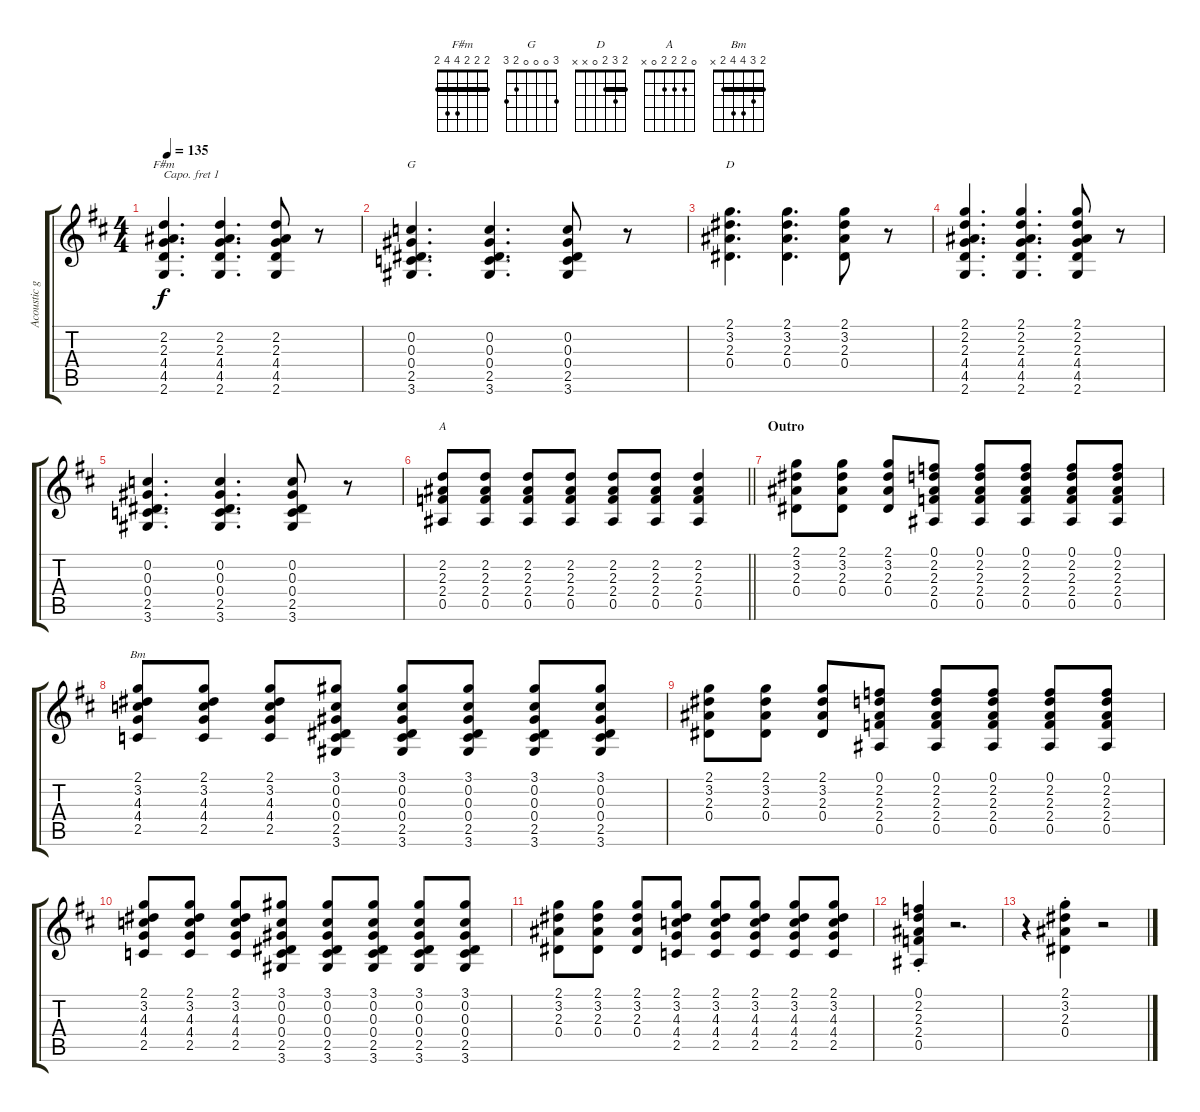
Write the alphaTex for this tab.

\track ("Acoustic guitar" "Acoustic g") {instrument acousticguitarsteel}
\staff {score tabs}
\capo 1
\tuning (E4 B3 G3 D3 A2 E2) {hide}
\chord ("F#m" 2 2 2 4 4 2) {barre 2}
\chord ("G" 3 0 0 0 2 3)
\chord ("D" 2 3 2 0 x x) {barre 2}
\chord ("A" 0 2 2 2 0 x)
\chord ("Bm" 2 3 4 4 2 x) {barre 2}
\ts (4 4)
\tempo 135
\clef g2
\ks d
(2.2 2.3 4.4 4.5 2.6).4{d ch "F#m" dy f} (2.2 2.3 4.4 4.5 2.6).4{d} (2.2 2.3 4.4 4.5 2.6).8 r.8 |
(0.2 0.3 0.4 2.5 3.6).4{d ch "G"} (0.2 0.3 0.4 2.5 3.6).4{d} (0.2 0.3 0.4 2.5 3.6).8 r.8 |
(2.1 3.2 2.3 0.4).4{d ch "D"} (2.1 3.2 2.3 0.4).4{d} (2.1 3.2 2.3 0.4).8 r.8 |
(2.1 2.2 2.3 4.4 4.5 2.6).4{d} (2.1 2.2 2.3 4.4 4.5 2.6).4{d} (2.1 2.2 2.3 4.4 4.5 2.6).8 r.8 |
(0.2 0.3 0.4 2.5 3.6).4{d} (0.2 0.3 0.4 2.5 3.6).4{d} (0.2 0.3 0.4 2.5 3.6).8 r.8 |
\barLineRight lightlight
(2.2 2.3 2.4 0.5).8{ch "A"} (2.2 2.3 2.4 0.5).8 (2.2 2.3 2.4 0.5).8 (2.2 2.3 2.4 0.5).8 (2.2 2.3 2.4 0.5).8 (2.2 2.3 2.4 0.5).8 (2.2 2.3 2.4 0.5).4 |
\section ("" "Outro")
(2.1 3.2 2.3 0.4).8 (2.1 3.2 2.3 0.4).8 (2.1 3.2 2.3 0.4).8 (0.1 2.2 2.3 2.4 0.5).8 (0.1 2.2 2.3 2.4 0.5).8 (0.1 2.2 2.3 2.4 0.5).8 (0.1 2.2 2.3 2.4 0.5).8 (0.1 2.2 2.3 2.4 0.5).8 |
(2.1 3.2 4.3 4.4 2.5).8{ch "Bm"} (2.1 3.2 4.3 4.4 2.5).8 (2.1 3.2 4.3 4.4 2.5).8 (3.1 0.2 0.3 0.4 2.5 3.6).8 (3.1 0.2 0.3 0.4 2.5 3.6).8 (3.1 0.2 0.3 0.4 2.5 3.6).8 (3.1 0.2 0.3 0.4 2.5 3.6).8 (3.1 0.2 0.3 0.4 2.5 3.6).8 |
(2.1 3.2 2.3 0.4).8 (2.1 3.2 2.3 0.4).8 (2.1 3.2 2.3 0.4).8 (0.1 2.2 2.3 2.4 0.5).8 (0.1 2.2 2.3 2.4 0.5).8 (0.1 2.2 2.3 2.4 0.5).8 (0.1 2.2 2.3 2.4 0.5).8 (0.1 2.2 2.3 2.4 0.5).8 |
(2.1 3.2 4.3 4.4 2.5).8 (2.1 3.2 4.3 4.4 2.5).8 (2.1 3.2 4.3 4.4 2.5).8 (3.1 0.2 0.3 0.4 2.5 3.6).8 (3.1 0.2 0.3 0.4 2.5 3.6).8 (3.1 0.2 0.3 0.4 2.5 3.6).8 (3.1 0.2 0.3 0.4 2.5 3.6).8 (3.1 0.2 0.3 0.4 2.5 3.6).8 |
(2.1 3.2 2.3 0.4).8 (2.1 3.2 2.3 0.4).8 (2.1 3.2 2.3 0.4).8 (2.1 3.2 4.3 4.4 2.5).8 (2.1 3.2 4.3 4.4 2.5).8 (2.1 3.2 4.3 4.4 2.5).8 (2.1 3.2 4.3 4.4 2.5).8 (2.1 3.2 4.3 4.4 2.5).8 |
(0.1{st} 2.2{st} 2.3{st} 2.4{st} 0.5{st}).4 r.2{d} |
r.4 (2.1{st} 3.2{st} 2.3{st} 0.4{st}).4 r.2
